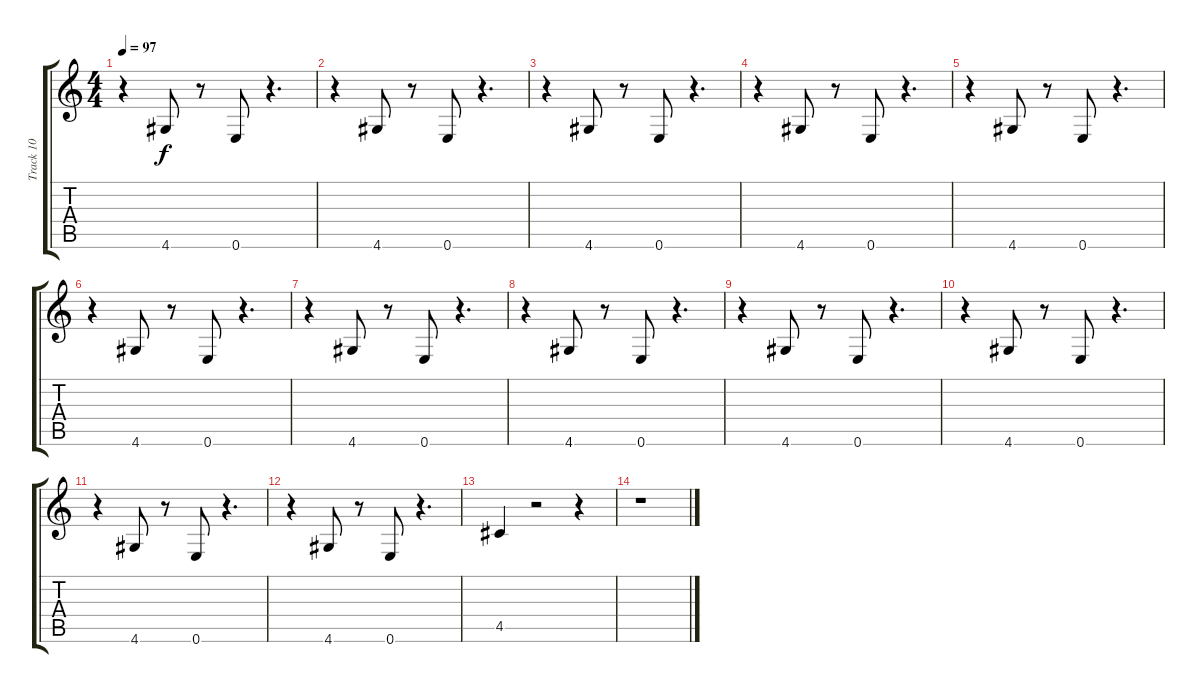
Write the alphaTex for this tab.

\track ("Track 10" "Track 10") {instrument acousticguitarnylon}
\staff {score tabs}
\tuning (E4 B3 G3 D3 A2 E2) {hide}
\ts (4 4)
\tempo 97
\clef g2
\ks c
r.4{dy f} 4.6.8 r.8 0.6.8 r.4{d} |
r.4 4.6.8 r.8 0.6.8 r.4{d} |
r.4 4.6.8 r.8 0.6.8 r.4{d} |
r.4 4.6.8 r.8 0.6.8 r.4{d} |
r.4 4.6.8 r.8 0.6.8 r.4{d} |
r.4 4.6.8 r.8 0.6.8 r.4{d} |
r.4 4.6.8 r.8 0.6.8 r.4{d} |
r.4 4.6.8 r.8 0.6.8 r.4{d} |
r.4 4.6.8 r.8 0.6.8 r.4{d} |
r.4 4.6.8 r.8 0.6.8 r.4{d} |
r.4 4.6.8 r.8 0.6.8 r.4{d} |
r.4 4.6.8 r.8 0.6.8 r.4{d} |
4.5.4 r.2 r.4 |
r.1
